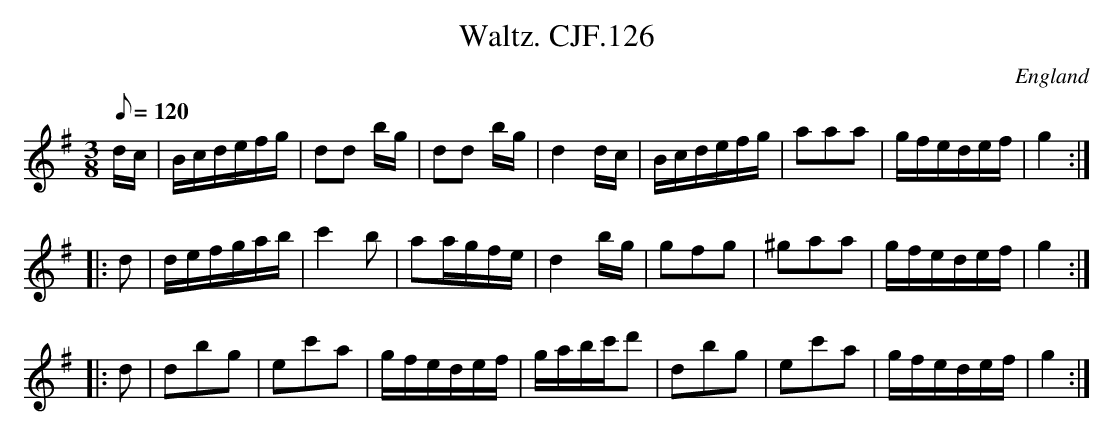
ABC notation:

X:1
T:Waltz. CJF.126
L:1/16
M:3/8
O:England
Q:1/8=120
K:G
dc|Bcdefg|d2d2 bg|d2d2 bg|d4dc|\
Bcdefg|a2a2a2|gfedef|g4:|!
|:d2|defgab|c'4b2|a2agfe|d4bg|\
g2f2g2|^g2a2a2|gfedef|g4:|!
|:d2|d2b2g2|e2c'2a2|gfedef|\
gabc'd'2|d2b2g2|e2c'2a2|gfedef|g4:|
